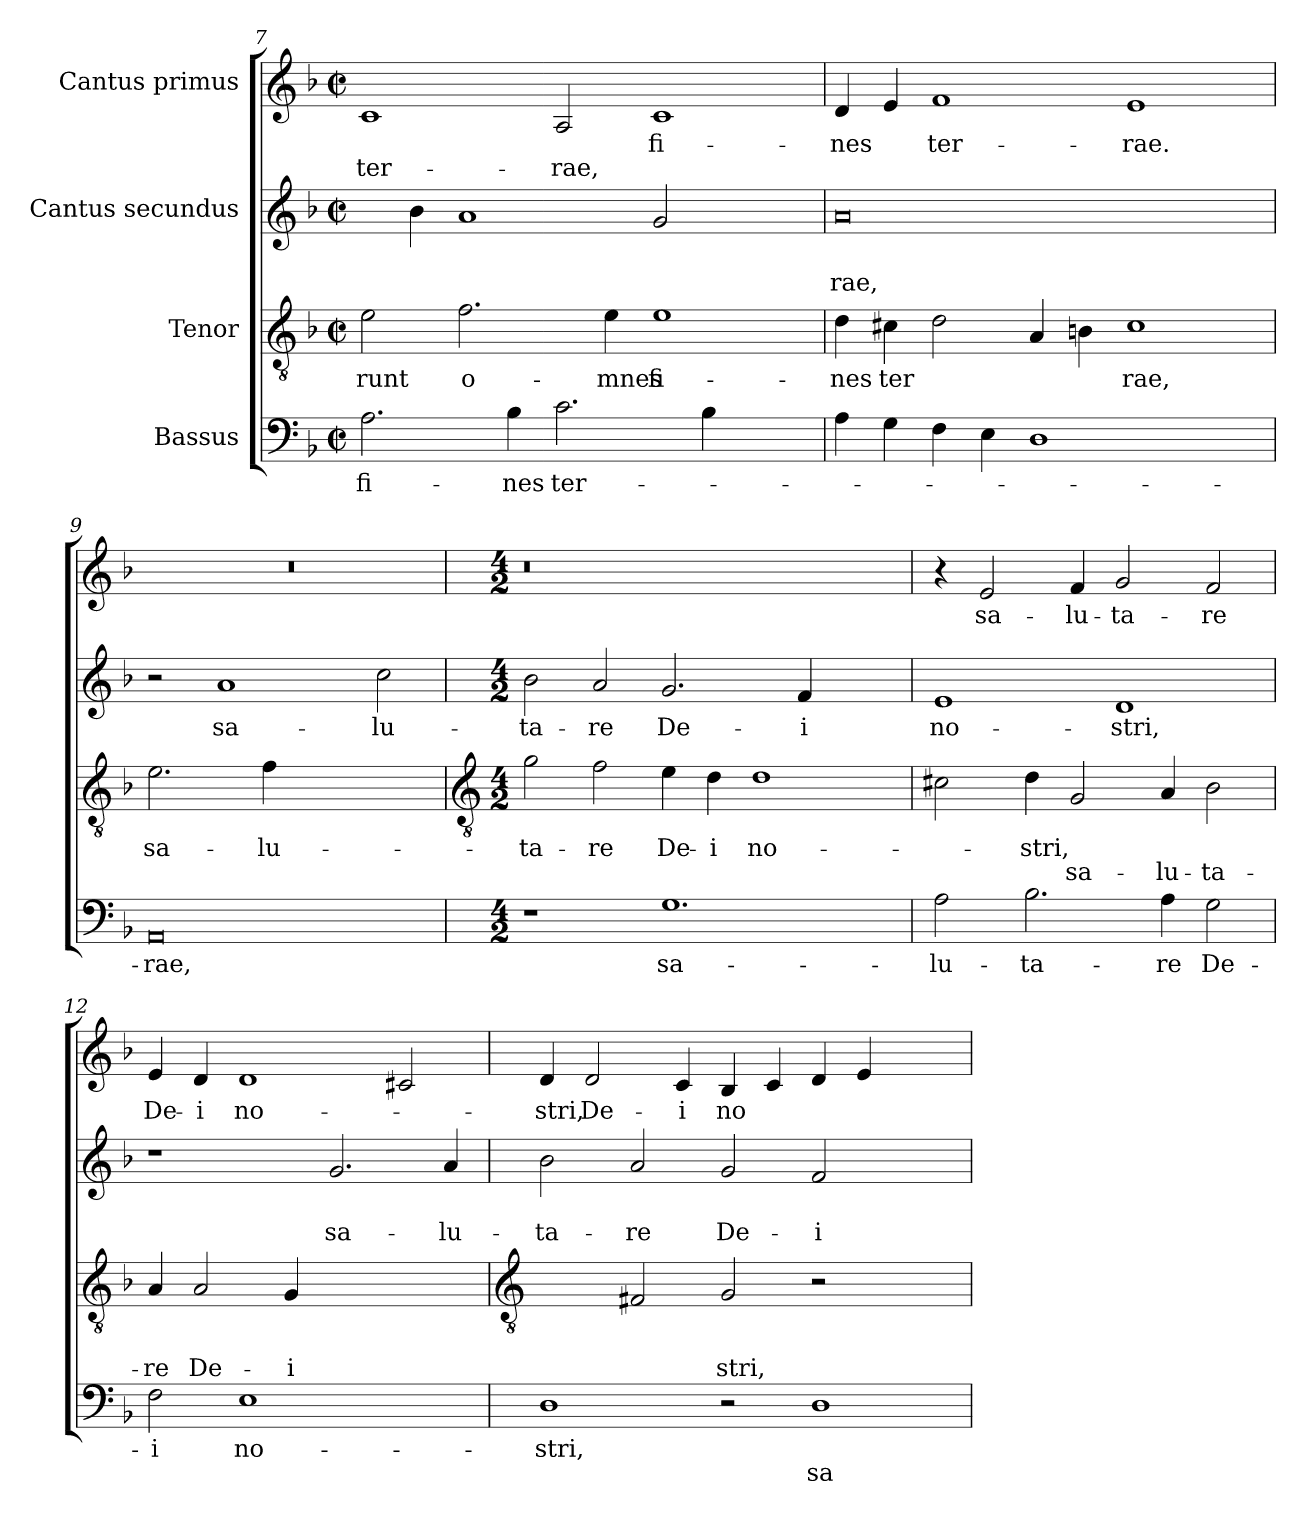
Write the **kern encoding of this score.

**kern	**text	**text	**kern	**text	**text	**kern	**text	**text	**kern	**text	**text
*part4	*part4	*part4	*part3	*part3	*part3	*part2	*part2	*part2	*part1	*part1	*part1
*staff4	*staff4	*staff4	*staff3	*staff3	*staff3	*staff2	*staff2	*staff2	*staff1	*staff1	*staff1
*I"Bassus	*	*	*I"Tenor	*	*	*I"Cantus secundus	*	*	*I"Cantus primus	*	*
!!LO:LB:g=z
*clefF4	*	*	*clefGv2	*	*	*clefG2	*	*	*clefG2	*	*
*k[b-]	*	*	*k[b-]	*	*	*k[b-]	*	*	*k[b-]	*	*
*F:	*	*	*F:	*	*	*F:	*	*	*F:	*	*
*M4/2	*	*	*M4/2	*	*	*M4/2	*	*	*M4/2	*	*
*met(c|)	*	*	*met(c|)	*	*	*met(c|)	*	*	*met(c|)	*	*
=7	=7	=7	=7	=7	=7	=7	=7	=7	=7	=7	=7
!	!LO:LY:b	!	!	!LO:LY:b	!	!	!	!	!	!	!LO:LY:b
2.A	fi-	.	2e	-runt	.	4ccyy]	.	.	1c	.	ter-
.	.	.	.	.	.	4b-	.	.	.	.	.
!	!	!	!	!LO:LY:b	!	!	!	!	!	!	!
.	.	.	2.f	o-	.	1a	.	.	.	.	.
!	!LO:LY:b	!	!	!	!	!	!	!	!	!	!
4B-	-nes	.	.	.	.	.	.	.	.	.	.
!	!LO:LY:b	!	!	!	!	!	!	!	!	!	!LO:LY:b
2.c	ter-	.	.	.	.	.	.	.	2A	.	-rae,
!	!	!	!	!LO:LY:b	!	!	!	!	!	!	!
.	.	.	4e	-mnes	.	.	.	.	.	.	.
!	!	!	!	!LO:LY:b	!	!	!	!	!	!LO:LY:b	!
.	.	.	1e	fi-	.	2g	.	.	1c	fi-	.
4B-	.	.	.	.	.	.	.	.	.	.	.
2ryy	.	.	.	.	.	2ryy	.	.	.	.	.
=8	=8	=8	=8	=8	=8	=8	=8	=8	=8	=8	=8
!	!	!	!	!LO:LY:b	!	!	!	!LO:LY:b	!	!LO:LY:b	!
4A	.	.	4d	-nes	.	0a	.	-rae,	4d	-nes	.
!	!	!	!	!LO:LY:b	!	!	!	!	!	!	!
4G	.	.	4c#X	ter	.	.	.	.	4e	.	.
!	!	!	!	!	!	!	!	!	!	!LO:LY:b	!
4F	.	.	2d	.	.	.	.	.	1f	ter-	.
4E	.	.	.	.	.	.	.	.	.	.	.
1D	.	.	4A	.	.	.	.	.	.	.	.
.	.	.	4Bn	.	.	.	.	.	.	.	.
!	!	!	!	!LO:LY:b	!	!	!	!	!	!LO:LY:b	!
.	.	.	1c#	rae,	.	.	.	.	1e	-rae.	.
2ryy	.	.	.	.	.	2ryy	.	.	.	.	.
=9	=9	=9	=9	=9	=9	=9	=9	=9	=9	=9	=9
!	!LO:LY:b	!	!	!LO:LY:b	!	!	!	!	!	!	!
0AA	-rae,	.	2.e	sa-	.	2r	.	.	0r	.	.
!	!	!	!	!	!	!	!LO:LY:b	!	!	!	!
.	.	.	.	.	.	1a	sa-	.	.	.	.
!	!	!	!	!LO:LY:b	!	!	!	!	!	!	!
.	.	.	4f	-lu-	.	.	.	.	.	.	.
.	.	.	1ryy	.	.	.	.	.	.	.	.
!	!	!	!	!	!	!	!LO:LY:b	!	!	!	!
.	.	.	.	.	.	2cc	-lu-	.	.	.	.
!!LO:LB:g=z
=10	=10	=10	=10	=10	=10	=10	=10	=10	=10	=10	=10
*	*	*	*clefGv2	*	*	*	*	*	*	*	*
*M4/2	*	*	*M4/2	*	*	*M4/2	*	*	*M4/2	*	*
!	!	!	!	!LO:LY:b	!	!	!LO:LY:b	!	!	!	!
1r	.	.	2g	-ta-	.	2b-	-ta-	.	0r	.	.
!	!	!	!	!LO:LY:b	!	!	!LO:LY:b	!	!	!	!
.	.	.	2f	-re	.	2a	-re	.	.	.	.
!	!LO:LY:b	!	!	!LO:LY:b	!	!	!LO:LY:b	!	!	!	!
1.G	sa-	.	4e	De-	.	2.g	De-	.	.	.	.
!	!	!	!	!LO:LY:b	!	!	!	!	!	!	!
.	.	.	4d	-i	.	.	.	.	.	.	.
!	!	!	!	!LO:LY:b	!	!	!	!	!	!	!
.	.	.	1d	no-	.	.	.	.	.	.	.
!	!	!	!	!	!	!	!LO:LY:b	!	!	!	!
.	.	.	.	.	.	4f	-i	.	.	.	.
.	.	.	.	.	.	2ryy	.	.	2ryy	.	.
=11	=11	=11	=11	=11	=11	=11	=11	=11	=11	=11	=11
!	!LO:LY:b	!	!	!	!	!	!LO:LY:b	!	!	!	!
2A	-lu-	.	2c#X	.	.	1e	no-	.	4r	.	.
!	!	!	!	!	!	!	!	!	!	!LO:LY:b	!
.	.	.	.	.	.	.	.	.	2e	sa-	.
!	!LO:LY:b	!	!	!LO:LY:b	!	!	!	!	!	!	!
2.B-	-ta-	.	4d	-stri,	.	.	.	.	.	.	.
!	!	!	!	!	!LO:LY:b	!	!	!	!	!LO:LY:b	!
.	.	.	2G	.	sa-	.	.	.	4f	-lu-	.
!	!	!	!	!	!	!	!LO:LY:b	!	!	!LO:LY:b	!
.	.	.	.	.	.	1d	-stri,	.	2g	-ta-	.
!	!LO:LY:b	!	!	!	!LO:LY:b	!	!	!	!	!	!
4A	-re	.	4A	.	-lu-	.	.	.	.	.	.
!	!LO:LY:b	!	!	!	!LO:LY:b	!	!	!	!	!LO:LY:b	!
2G	De-	.	2B-	.	-ta-	.	.	.	2f	-re	.
=12	=12	=12	=12	=12	=12	=12	=12	=12	=12	=12	=12
!	!LO:LY:b	!	!	!	!LO:LY:b	!	!	!	!	!LO:LY:b	!
2F	-i	.	4A	.	-re	1r	.	.	4e	De-	.
!	!	!	!	!	!LO:LY:b	!	!	!	!	!LO:LY:b	!
.	.	.	2A	.	De-	.	.	.	4d	-i	.
!	!LO:LY:b	!	!	!	!	!	!	!	!	!LO:LY:b	!
1E	no-	.	.	.	.	.	.	.	1d	no-	.
!	!	!	!	!	!LO:LY:b	!	!	!	!	!	!
.	.	.	4G	.	-i	.	.	.	.	.	.
!	!	!	!	!	!LO:LY:b	!	!	!LO:LY:b	!	!	!
.	.	.	[2Gyy	.	no-	2.g	.	sa-	.	.	.
2ryy	.	.	2ryy	.	.	.	.	.	2c#X	.	.
!	!	!	!	!	!	!	!	!LO:LY:b	!	!	!
.	.	.	.	.	.	4a	.	-lu-	.	.	.
!!LO:LB:g=z
=13	=13	=13	=13	=13	=13	=13	=13	=13	=13	=13	=13
*	*	*	*clefGv2	*	*	*	*	*	*	*	*
!	!LO:LY:b	!	!	!	!	!	!	!LO:LY:b	!	!LO:LY:b	!
1D	-stri,	.	2Gyy]	.	.	2b-	.	-ta-	4d	-stri,	.
!	!	!	!	!	!	!	!	!	!	!LO:LY:b	!
.	.	.	.	.	.	.	.	.	2d	De-	.
!	!	!	!	!	!	!	!	!LO:LY:b	!	!	!
.	.	.	2F#X	.	.	2a	.	-re	.	.	.
!	!	!	!	!	!	!	!	!	!	!LO:LY:b	!
.	.	.	.	.	.	.	.	.	4c	-i	.
!	!	!	!	!	!LO:LY:b	!	!	!LO:LY:b	!	!LO:LY:b	!
2r	.	.	2G	.	-stri,	2g	.	De-	4B-	no	.
.	.	.	.	.	.	.	.	.	4c	.	.
!	!	!LO:LY:b	!	!	!	!	!	!LO:LY:b	!	!	!
1D	.	sa-	2r	.	.	2f	.	-i	4d	.	.
.	.	.	.	.	.	.	.	.	4e	.	.
.	.	.	2ryy	.	.	2ryy	.	.	2ryy	.	.
=	=	=	=	=	=	=	=	=	=	=	=
*-	*-	*-	*-	*-	*-	*-	*-	*-	*-	*-	*-
